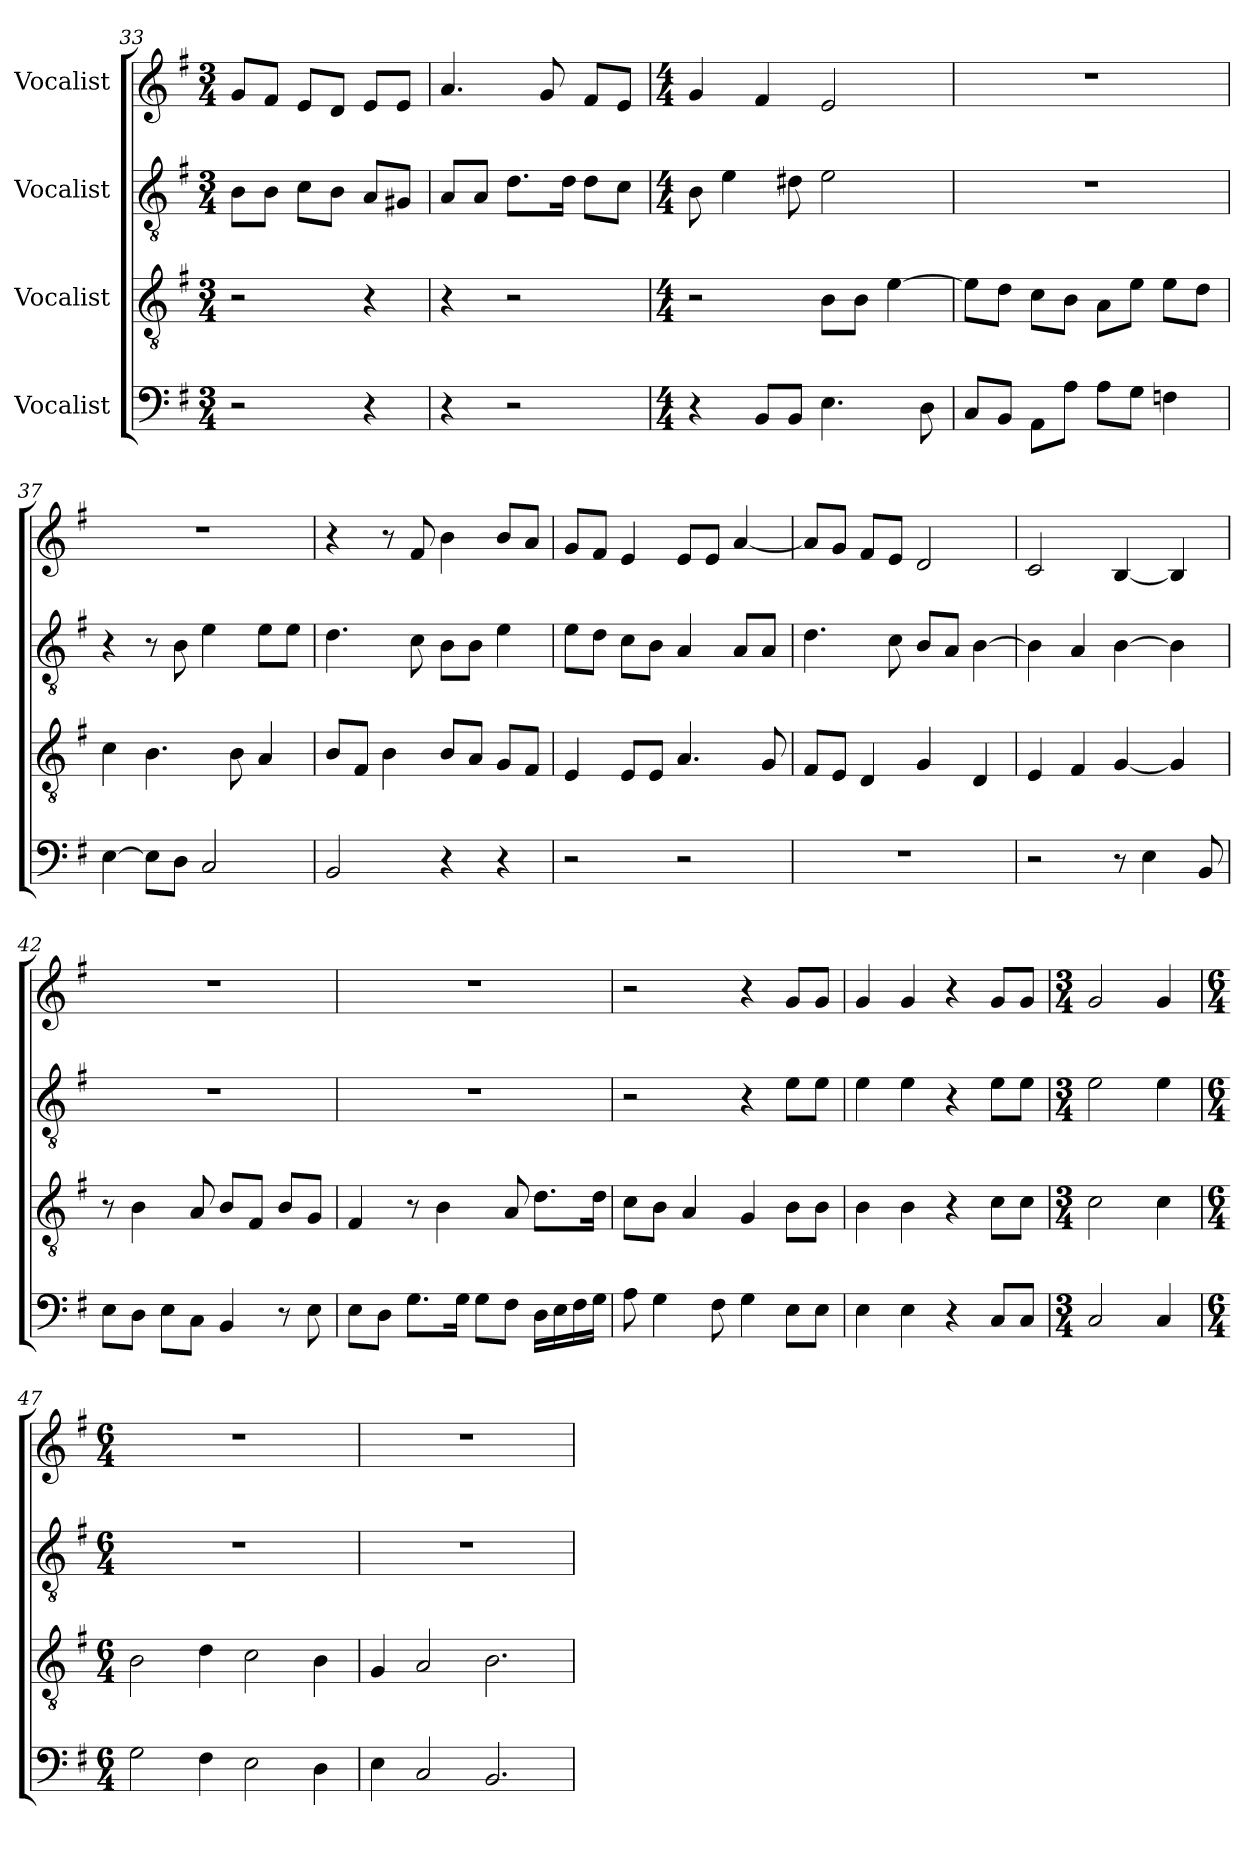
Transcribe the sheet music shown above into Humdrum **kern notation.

**kern	**kern	**kern	**kern
*part4	*part3	*part2	*part1
*staff4	*staff3	*staff2	*staff1
*I"Vocalist	*I"Vocalist	*I"Vocalist	*I"Vocalist
*clefF4	*clefGv2	*clefGv2	*clefG2
*k[f#]	*k[f#]	*k[f#]	*k[f#]
*M3/4	*M3/4	*M3/4	*M3/4
=33	=33	=33	=33
2r	2r	8B\L	8g/L
.	.	8B\J	8f#/J
.	.	8c\L	8e/L
.	.	8B\J	8d/J
4r	4r	8A/L	8e/L
.	.	8G#X/J	8e/J
=34	=34	=34	=34
4r	4r	8A/L	4.a/
.	.	8A/J	.
2r	2r	8.d\L	.
.	.	.	8g/
.	.	16d\Jk	.
.	.	8d\L	8f#/L
.	.	8c\J	8e/J
=35	=35	=35	=35
*M4/4	*M4/4	*M4/4	*M4/4
4r	2r	8B\	4g/
.	.	4e\	.
8BB/L	.	.	4f#/
8BB/J	.	8d#X\	.
4.E\	8B\L	2e\	2e/
.	8B\J	.	.
.	[4e\	.	.
8D\	.	.	.
=36	=36	=36	=36
8C/L	8e\L]	1r	1r
8BB/J	8d\J	.	.
8AA\L	8c\L	.	.
8A\J	8B\J	.	.
8A\L	8A\L	.	.
8G\J	8e\J	.	.
4Fn\	8e\L	.	.
.	8d\J	.	.
=37	=37	=37	=37
[4E\	4c\	4r	1r
8E\L]	4.B\	8r	.
8D\J	.	8B\	.
2C/	.	4e\	.
.	8B\	.	.
.	4A/	8e\L	.
.	.	8e\J	.
=38	=38	=38	=38
2BB/	8B/L	4.d\	4r
.	8F#/J	.	.
.	4B\	.	8r
.	.	8c\	8f#/
4r	8B/L	8B\L	4b\
.	8A/J	8B\J	.
4r	8G/L	4e\	8b/L
.	8F#/J	.	8a/J
=39	=39	=39	=39
2r	4E/	8e\L	8g/L
.	.	8d\J	8f#/J
.	8E/L	8c\L	4e/
.	8E/J	8B\J	.
2r	4.A/	4A/	8e/L
.	.	.	8e/J
.	.	8A/L	[4a/
.	8G/	8A/J	.
=40	=40	=40	=40
1r	8F#/L	4.d\	8a/L]
.	8E/J	.	8g/J
.	4D/	.	8f#/L
.	.	8c\	8e/J
.	4G/	8B/L	2d/
.	.	8A/J	.
.	4D/	[4B\	.
=41	=41	=41	=41
2r	4E/	4B\]	2c/
.	4F#/	4A/	.
8r	[4G/	[4B\	[4B/
4E\	.	.	.
.	4G/]	4B\]	4B/]
8BB/	.	.	.
=42	=42	=42	=42
8E\L	8r	1r	1r
8D\J	4B\	.	.
8E\L	.	.	.
8C\J	8A/	.	.
4BB/	8B/L	.	.
.	8F#/J	.	.
8r	8B/L	.	.
8E\	8G/J	.	.
=43	=43	=43	=43
8E\L	4F#/	1r	1r
8D\J	.	.	.
8.G\L	8r	.	.
.	4B\	.	.
16G\Jk	.	.	.
8G\L	.	.	.
8F#\J	8A/	.	.
16D\LL	8.d\L	.	.
16E\	.	.	.
16F#\	.	.	.
16G\JJ	16d\Jk	.	.
=44	=44	=44	=44
8A\	8c\L	2r	2r
4G\	8B\J	.	.
.	4A/	.	.
8F#\	.	.	.
4G\	4G/	4r	4r
8E\L	8B\L	8e\L	8g/L
8E\J	8B\J	8e\J	8g/J
=45	=45	=45	=45
4E\	4B\	4e\	4g/
4E\	4B\	4e\	4g/
4r	4r	4r	4r
8C/L	8c\L	8e\L	8g/L
8C/J	8c\J	8e\J	8g/J
=46	=46	=46	=46
*M3/4	*M3/4	*M3/4	*M3/4
2C/	2c\	2e\	2g/
4C/	4c\	4e\	4g/
=47	=47	=47	=47
*M6/4	*M6/4	*M6/4	*M6/4
2G\	2B\	1.r	1.r
4F#\	4d\	.	.
2E\	2c\	.	.
4D\	4B\	.	.
=48	=48	=48	=48
4E\	4G/	1.r	1.r
2C/	2A/	.	.
2.BB/	2.B\	.	.
=	=	=	=
*-	*-	*-	*-
